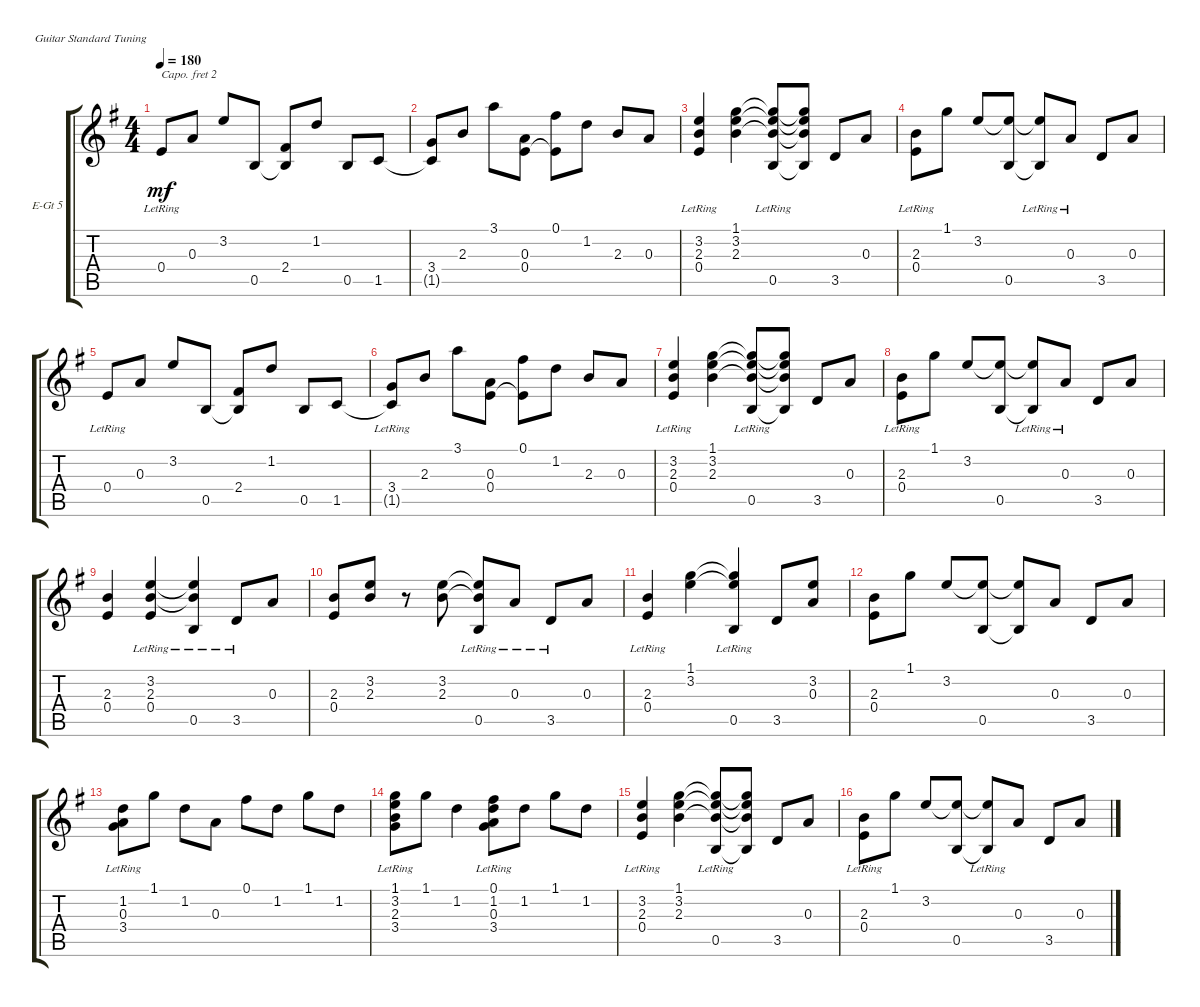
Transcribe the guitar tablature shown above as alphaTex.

\defaultSystemsLayout 4
\bracketExtendMode groupsimilarinstruments
\firstSystemTrackNameOrientation horizontal
\otherSystemsTrackNameOrientation horizontal
\track ("Electric Guitar 5" "E-Gt 5") {instrument electricguitarclean}
\staff {score tabs}
\capo 2
\tuning (E4 B3 G3 D3 A2 E2)
\ts (4 4)
\tempo 180
\clef g2
\ks g
0.4{lr}.8{dy mf instrument electricguitarclean} 0.3.8 3.2.8 0.5.8 (0.5{t} 2.4).8 1.2.8 0.5.8 1.5.8 |
(1.5{t} 3.4).8 2.3.8 3.1.8 (0.4 0.3).8 (0.4{t} 0.1).8 1.2.8 2.3.8 0.3.8 |
(0.4{lr} 2.3 3.2).4 (1.1 3.2 2.3).4 (1.1{t} 3.2{t} 2.3{t} 0.5{lr}).8 (0.5{t} 2.3{t} 3.2{t} 1.1{t}).8 3.5.8 0.3.8 |
(2.3 0.4{lr}).8 1.1.8 3.2.8 (0.5 3.2{t}).8 (3.2{t} 0.5{lr t}).8 0.3{lr}.8 3.5.8 0.3.8 |
0.4{lr}.8 0.3.8 3.2.8 0.5.8 (0.5{t} 2.4).8 1.2.8 0.5.8 1.5.8 |
(1.5{lr t} 3.4).8 2.3.8 3.1.8 (0.3 0.4).8 (0.4{t} 0.1).8 1.2.8 2.3.8 0.3.8 |
(0.4{lr} 2.3 3.2).4 (1.1 3.2 2.3).4 (1.1{t} 3.2{t} 2.3{t} 0.5{lr}).8 (0.5{t} 2.3{t} 3.2{t} 1.1{t}).8 3.5.8 0.3.8 |
(2.3 0.4{lr}).8 1.1.8 3.2.8 (0.5 3.2{t}).8 (3.2{t} 0.5{lr t}).8 0.3{lr}.8 3.5.8 0.3.8 |
(2.3 0.4).4 (0.4 2.3{lr} 3.2{lr}).4 (3.2{t} 2.3{t} 0.5{lr}).4 3.5{lr}.8 0.3.8 |
(0.4 2.3).8 (2.3 3.2).8 r.8 (3.2 2.3).8 (2.3{t} 3.2{t} 0.5{lr}).8 0.3{lr}.8 3.5{lr}.8 0.3.8 |
(2.3 0.4{lr}).4 (1.1 3.2).4 (3.2{t} 1.1{t} 0.5{lr}).4 3.5.8 (0.3 3.2).8 |
(2.3 0.4).8 1.1.8 3.2.8 (0.5 3.2{t}).8 (3.2{t} 0.5{t}).8 0.3.8 3.5.8 0.3.8 |
(1.2 0.3 3.4{lr}).8 1.1.8 1.2.8 0.3.8 0.1.8 1.2.8 1.1.8 1.2.8 |
(2.3{lr} 3.2 3.4{lr} 1.1).8 1.1.8 1.2.4 (3.4{lr} 0.3{lr} 1.2 0.1).8 1.2.8 1.1.8 1.2.8 |
(0.4{lr} 2.3 3.2).4 (1.1 3.2 2.3).4 (1.1{t} 3.2{t} 2.3{t} 0.5{lr}).8 (0.5{t} 2.3{t} 3.2{t} 1.1{t}).8 3.5.8 0.3.8 |
(0.4{lr} 2.3).8 1.1.8 3.2.8 (0.5 3.2{t}).8 (0.5{lr t} 3.2{t}).8 0.3.8 3.5.8 0.3.8
